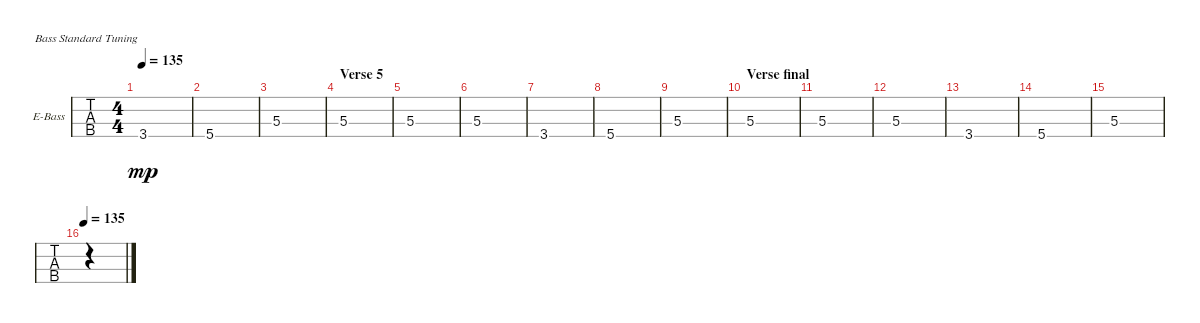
\bracketExtendMode groupsimilarinstruments
\firstSystemTrackNameOrientation horizontal
\otherSystemsTrackNameOrientation horizontal
\chordDiagramsInScore
\track ("Bass" "E-Bass") {instrument electricbassfinger}
\staff {tabs}
\tuning (G2 D2 A1 E1)
\ts (4 4)
\tempo 135
\clef f4
\scale
0.333333
\ks c
3.4.1{dy mp} |
\scale
0.333333 5.4.1 |
\scale
0.333333 5.3.1 |
\section ("" "Verse 5")
\scale
0.333333 5.3.1 |
\scale
0.333333 5.3.1 |
\scale
0.333333 5.3.1 |
\scale
0.333333 3.4.1 |
\scale
0.333333 5.4.1 |
\scale
0.333333 5.3.1 |
\section ("" "Verse final")
\scale
0.333333 5.3.1 |
\scale
0.333333 5.3.1 |
\scale
0.333333 5.3.1 |
\scale
0.333333 3.4.1 |
\scale
0.333333 5.4.1 |
\scale
0.333333 5.3.1 |
\tempo 135
\scale
0.333333
